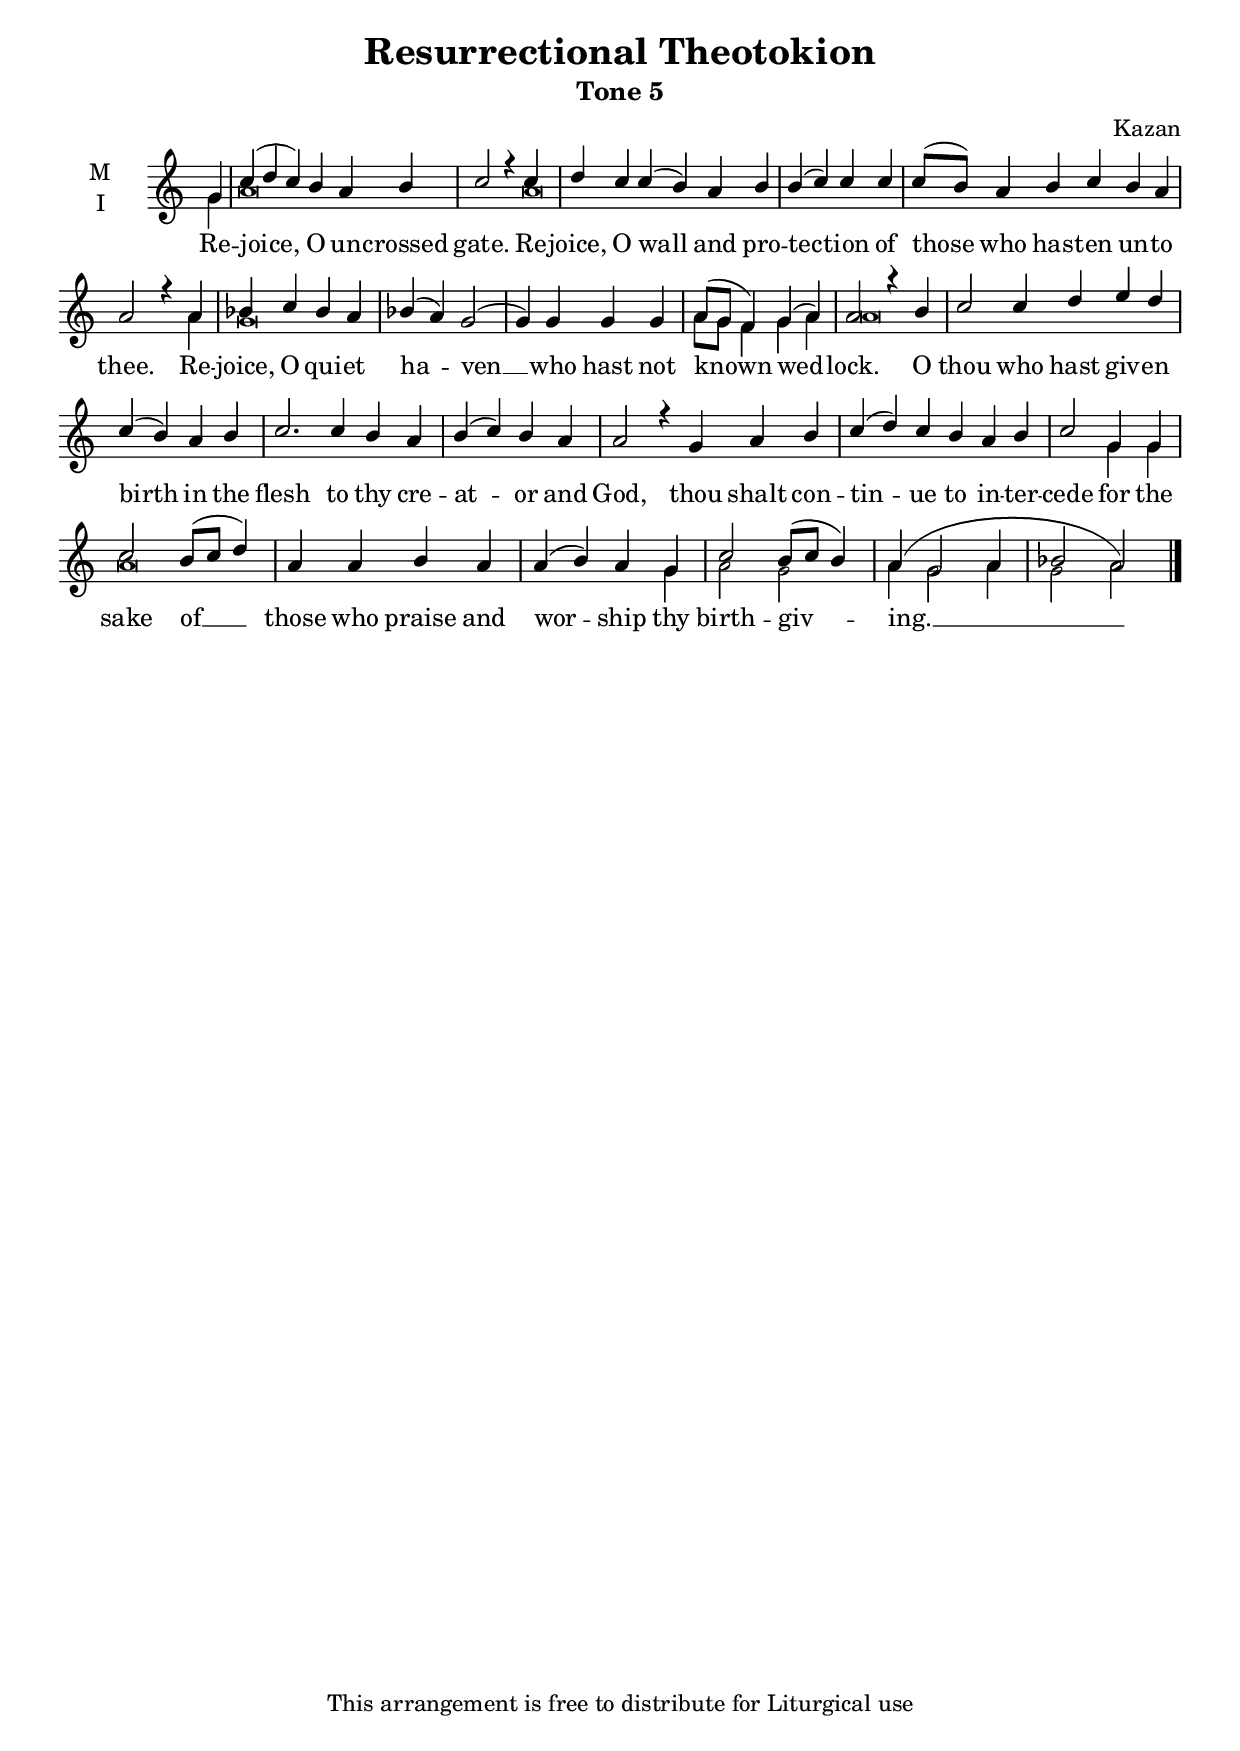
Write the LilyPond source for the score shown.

\version "2.18.2"

\header {
  title = "Resurrectional Theotokion"
  subtitle = "Tone 5"
  subsubtitle = ""
  composer = "Kazan"
  arranger = ""
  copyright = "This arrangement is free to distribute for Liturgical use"
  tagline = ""
}
\version "2.18.2"

fourbm=\set Timing.measureLength = #(ly:make-moment 4/4)
sixbm= \set Timing.measureLength = #(ly:make-moment 6/4)

global = {
  \time 6/4 % Starts with
  \key c \major
}

lyricText = \lyricmode {
  Re -- joice, O un -- crossed gate.
  Re -- joice, O wall and pro -- tec -- tion of those who has -- ten un -- to thee.
  Re -- joice, O qui -- et ha -- ven __ who hast not known wed -- lock.
  O thou who hast giv -- en birth in the flesh to thy cre -- at -- or and God,
  thou shalt con -- tin -- ue to in -- ter -- cede
  for the sake of __ those who praise and wor -- ship thy birth -- giv -- ing. __
}

melody = \relative g' { \global \partial 4
  g4 | c( d c) b a b | \fourbm c2 r4
  c4 | \sixbm d c c( b) a b | \fourbm b( c) c c | \sixbm c8( b) a4 b c b a | \fourbm a2 r4
  a4 | bes c bes a | bes( a) g2( | g4) g4 g g | a8( g f4) g( a) | a2 r4
  b4 | \sixbm c2 c4 d e d | \fourbm c( b) a b | \sixbm c2. c4 b a | \fourbm b( c) b a | a2 r4 \sixbm
  g4 a b | c( d) c b a b | \fourbm  c2
  g4 g | c2 b8( c d4) | a a b a | a4( b) a g | c2 b8( c b4) | a4( g2 a4 | bes2 a2) \bar"|."
}

ison = \relative g' { \global \tiny
 g4 a\breve s4
 a\breve s2. s1. s2.
 a4 g\breve s1 a8 g f4 g a a\breve
 s2 s1 s1. s1
 s1. s1. s2
 g4 g a\breve s2. g4 a2 g2 a4 g2 a4 g2 a2
}

\score {
  \new ChoirStaff <<
    \new Staff \with {
      midiInstrument = "choir aahs"
      instrumentName = \markup \center-column { M I }
    } <<
      \new Voice = "melody" { \voiceOne \melody }
      \new Voice = "ison" { \voiceTwo \ison }
    >>
    \new Lyrics \with {
      \override VerticalAxisGroup #'staff-affinity = #CENTER
    } \lyricsto "melody" \lyricText

  >>
  \layout {
    \context {
      \Staff
      \remove "Time_signature_engraver"
    }
    \context {
      \Score
      \omit BarNumber
    }
  }
  \midi { \tempo 4 = 200
          \context {
            \Voice
            \remove "Dynamic_performer"
    }
  }
}

